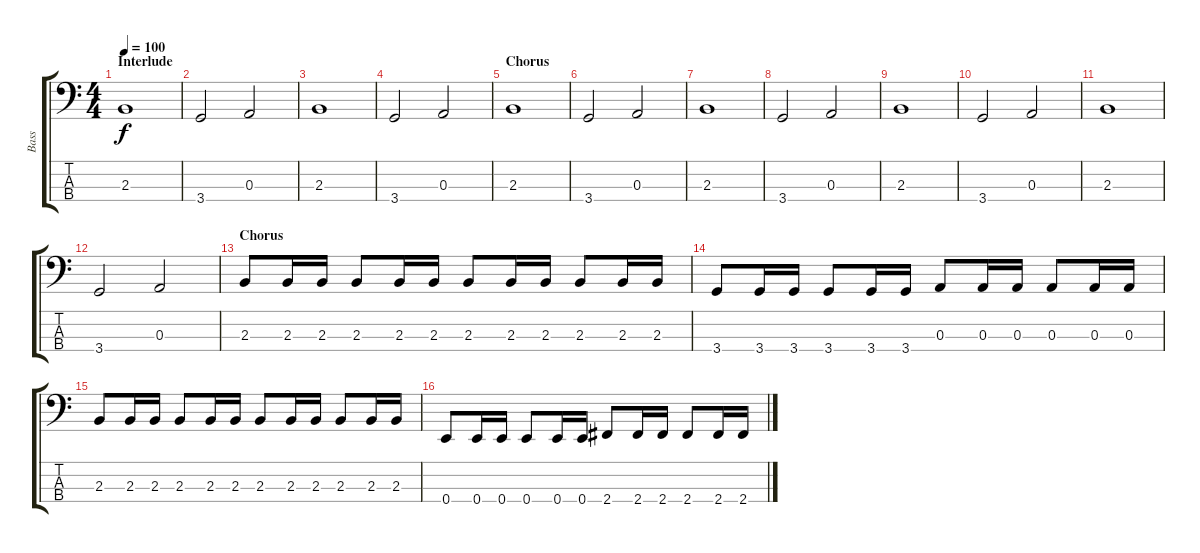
\track ("Bass" "Bass") {instrument electricbassfinger}
\staff {score tabs}
\tuning (G2 D2 A1 E1) {hide}
\ts (4 4)
\section ("" "Interlude")
\tempo 100
\clef f4
\ks c
2.3.1{dy f} |
3.4.2 0.3.2 |
2.3.1 |
3.4.2 0.3.2 |
\section ("" "Chorus")
2.3.1 |
3.4.2 0.3.2 |
2.3.1 |
3.4.2 0.3.2 |
2.3.1 |
3.4.2 0.3.2 |
2.3.1 |
3.4.2 0.3.2 |
\section ("" "Chorus")
2.3.8 2.3.16 2.3.16 2.3.8 2.3.16 2.3.16 2.3.8 2.3.16 2.3.16 2.3.8 2.3.16 2.3.16 |
3.4.8 3.4.16 3.4.16 3.4.8 3.4.16 3.4.16 0.3.8 0.3.16 0.3.16 0.3.8 0.3.16 0.3.16 |
2.3.8 2.3.16 2.3.16 2.3.8 2.3.16 2.3.16 2.3.8 2.3.16 2.3.16 2.3.8 2.3.16 2.3.16 |
0.4.8 0.4.16 0.4.16 0.4.8 0.4.16 0.4.16 2.4.8 2.4.16 2.4.16 2.4.8 2.4.16 2.4.16
